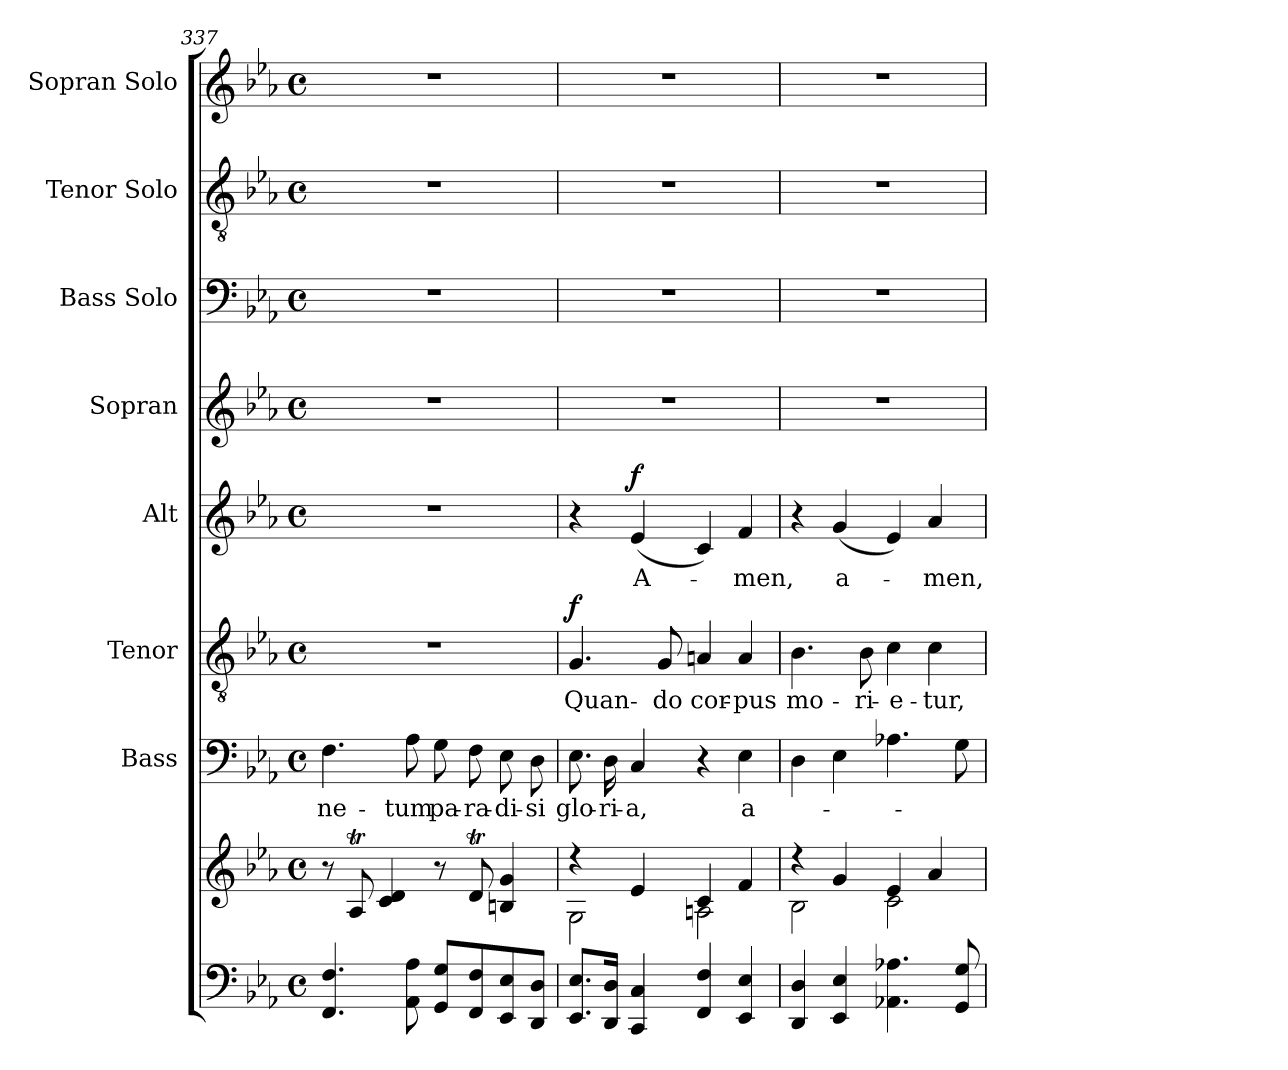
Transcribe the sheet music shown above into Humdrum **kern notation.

**kern	**kern	**kern	**text	**kern	**text	**dynam	**kern	**text	**dynam	**kern	**kern	**kern	**kern
*part8	*part8	*part7	*part7	*part6	*part6	*part6	*part5	*part5	*part5	*part4	*part3	*part2	*part1
*staff9	*staff8	*staff7	*staff7	*staff6	*staff6	*staff6	*staff5	*staff5	*staff5	*staff4	*staff3	*staff2	*staff1
*	*	*I"Bass	*	*I"Tenor	*	*	*I"Alt	*	*	*I"Sopran	*I"Bass Solo	*I"Tenor Solo	*I"Sopran Solo
*	*	*I'B.	*	*I'T.	*	*	*I'A.	*	*	*I'S.	*I'B. Solo	*I'T. Solo	*I'S. Solo
*clefF4	*clefG2	*clefF4	*	*clefGv2	*	*	*clefG2	*	*	*clefG2	*clefF4	*clefGv2	*clefG2
*k[b-e-a-]	*k[b-e-a-]	*k[b-e-a-]	*	*k[b-e-a-]	*	*	*k[b-e-a-]	*	*	*k[b-e-a-]	*k[b-e-a-]	*k[b-e-a-]	*k[b-e-a-]
*E-:	*E-:	*E-:	*	*E-:	*	*	*E-:	*	*	*E-:	*E-:	*E-:	*E-:
*M4/4	*M4/4	*M4/4	*	*M4/4	*	*	*M4/4	*	*	*M4/4	*M4/4	*M4/4	*M4/4
*met(c)	*met(c)	*met(c)	*	*met(c)	*	*	*met(c)	*	*	*met(c)	*met(c)	*met(c)	*met(c)
=337	=337	=337	=337	=337	=337	=337	=337	=337	=337	=337	=337	=337	=337
!	!	!	!LO:LY:b	!	!	!	!	!	!	!	!	!	!
4.FF/ 4.F/	8r	4.F\	-ne-	1r	.	.	1r	.	.	1r	1r	1r	1r
.	8A-T/	.	.	.	.	.	.	.	.	.	.	.	.
.	4c/ 4d/	.	.	.	.	.	.	.	.	.	.	.	.
!	!	!	!LO:LY:b	!	!	!	!	!	!	!	!	!	!
8AA-\ 8A-\	.	8A-\	-tum	.	.	.	.	.	.	.	.	.	.
!	!	!	!LO:LY:b	!	!	!	!	!	!	!	!	!	!
8GG/ 8G/L	8r	8G\	pa-	.	.	.	.	.	.	.	.	.	.
!	!	!	!LO:LY:b	!	!	!	!	!	!	!	!	!	!
8FF/ 8F/	8dt/	8F\	-ra-	.	.	.	.	.	.	.	.	.	.
!	!	!	!LO:LY:b	!	!	!	!	!	!	!	!	!	!
8EE-/ 8E-/	4Bn/ 4g/	8E-\	-di-	.	.	.	.	.	.	.	.	.	.
!	!	!	!LO:LY:b	!	!	!	!	!	!	!	!	!	!
8DD/ 8D/J	.	8D\	-si	.	.	.	.	.	.	.	.	.	.
=338	=338	=338	=338	=338	=338	=338	=338	=338	=338	=338	=338	=338	=338
*	*^	*	*	*	*	*	*	*	*	*	*	*	*
!	!	!	!	!LO:LY:b	!	!LO:LY:b	!LO:DY:a	!	!	!	!	!	!	!
8.EE-/ 8.E-/L	4r	2G\	8.E-\	glo-	4.G/	Quan-	f	4r	.	.	1r	1r	1r	1r
!	!	!	!	!LO:LY:b	!	!	!	!	!	!	!	!	!	!
16DD/ 16D/Jk	.	.	16D\	-ri-	.	.	.	.	.	.	.	.	.	.
!	!	!	!	!LO:LY:b	!	!	!	!	!LO:LY:b	!LO:DY:a	!	!	!	!
4CC/ 4C/	4e-/	.	4C/	-a,	.	.	.	(<4e-/	A-	f	.	.	.	.
!	!	!	!	!	!	!LO:LY:b	!	!	!	!	!	!	!	!
.	.	.	.	.	8G/	-do	.	.	.	.	.	.	.	.
!	!	!	!	!	!	!LO:LY:b	!	!	!	!	!	!	!	!
4FF/ 4F/	4c/	2An\	4r	.	4An/	cor-	.	4c/)	.	.	.	.	.	.
!	!	!	!	!LO:LY:b	!	!LO:LY:b	!	!	!LO:LY:b	!	!	!	!	!
4EE-/ 4E-/	4f/	.	4E-\	a-	4A/	-pus	.	4f/	-men,	.	.	.	.	.
=339	=339	=339	=339	=339	=339	=339	=339	=339	=339	=339	=339	=339	=339	=339
!	!	!	!	!	!	!LO:LY:b	!	!	!	!	!	!	!	!
4DD/ 4D/	4r	2B-\	4D\	.	4.B-\	mo-	.	4r	.	.	1r	1r	1r	1r
!	!	!	!	!	!	!	!	!	!LO:LY:b	!	!	!	!	!
4EE-/ 4E-/	4g/	.	4E-\	.	.	.	.	(<4g/	a-	.	.	.	.	.
!	!	!	!	!	!	!LO:LY:b	!	!	!	!	!	!	!	!
.	.	.	.	.	8B-\	-ri-	.	.	.	.	.	.	.	.
!	!	!	!	!	!	!LO:LY:b	!	!	!	!	!	!	!	!
4.AA-X\ 4.A-X\	4e-/	2c\	4.A-X\	.	4c\	-e-	.	4e-/)	.	.	.	.	.	.
!	!	!	!	!	!	!LO:LY:b	!	!	!LO:LY:b	!	!	!	!	!
.	4a-/	.	.	.	4c\	-tur,	.	4a-/	-men,	.	.	.	.	.
8GG/ 8G/	.	.	8G\	.	.	.	.	.	.	.	.	.	.	.
*	*v	*v	*	*	*	*	*	*	*	*	*	*	*	*
=	=	=	=	=	=	=	=	=	=	=	=	=	=
*-	*-	*-	*-	*-	*-	*-	*-	*-	*-	*-	*-	*-	*-
